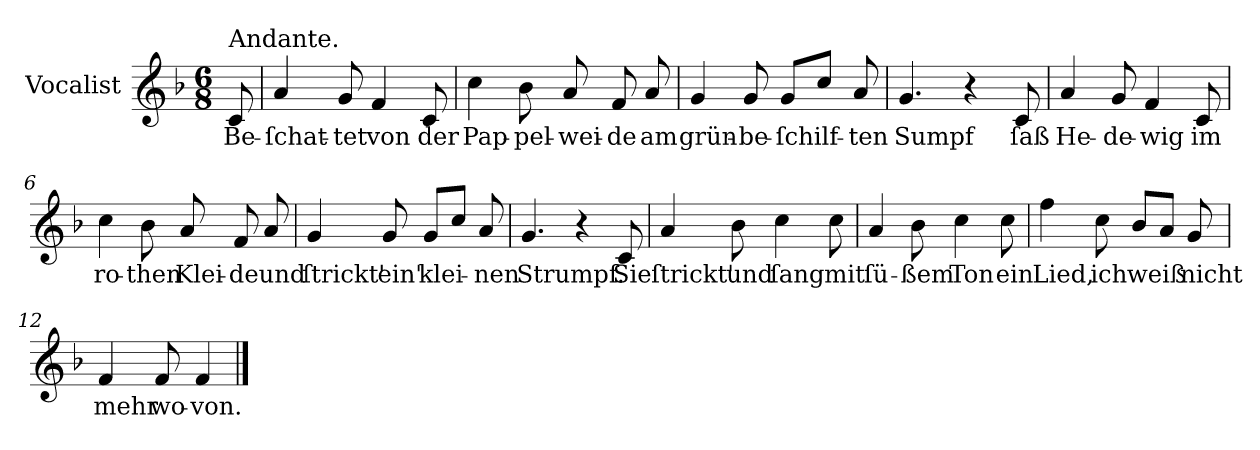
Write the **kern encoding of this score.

**kern	**text
*part1	*part1
*staff1	*staff1
*I"Vocalist	*
*clefG2	*
*k[b-]	*
*F:	*
*M6/8	*
=	=
!LO:TX:a:t=Andante.	!
8c	Be-
=1	=1
4a	-ſchat-
8g	-tet
4f	von
8c	der
=2	=2
4cc	Pap-
8b-	-pel-
8a	-wei-
8f	-de
8a	am
=3	=3
4g	grün-
8g	-be-
8gL	-ſchilf-
8ccJ	.
8a	-ten
=4	=4
4.g	Sumpf
4r	.
8c	ſaß
=5	=5
4a	He-
8g	-de-
4f	-wig
8c	im
=6	=6
4cc	ro-
8b-	-then
8a	Klei-
8f	-de
8a	und
=7	=7
4g	ſtrickt'
8g	ein'
8gL	klei-
8ccJ	.
8a	-nen
=8	=8
4.g	Strumpf.
4r	.
8c	Sie
=9	=9
4a	ſtrickt'
8b-	und
4cc	ſang
8cc	mit
=10	=10
4a	ſü-
8b-	-ßem
4cc	Ton
8cc	ein
=11	=11
4ff	Lied,
8cc	ich
8b-/L	weiß
8aJ	.
8g	nicht
=12	=12
4f	mehr
8f	wo-
4f	-von.
==	==
*-	*-
